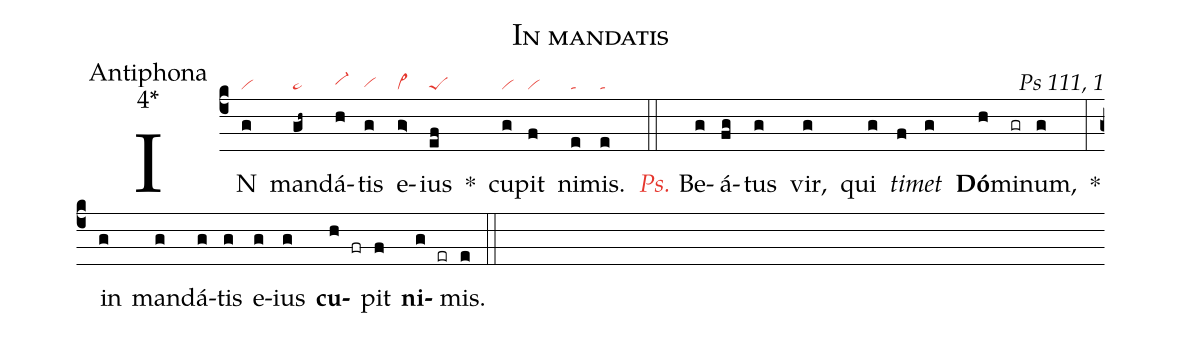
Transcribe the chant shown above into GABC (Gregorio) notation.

name:In mandatis;
office-part:Antiphona;
mode:4*;
commentary:Ps 111, 1;
nabc-lines:1;
%%
(c4) IN(g|vi) man(gh~|ta>)dá(h|vi-hh)tis(g|vihg) e(g>|vi>)ius(ef|peS) *() cu(g|vi)pit(f|vi) ni(e|ta)mis.(e|ta) (::)

<i><c>Ps.</c></i> Be(g)á(fg)tus(g) vir,(g) qui(g) <i>ti</i>(f)<i>met</i>(g) <b>Dó</b>(h)mi(gr)num,(g) *(:) in(g) man(g)dá(g)tis(g) e(g)ius(g) <b>cu</b>(h fr)pit(f) <b>ni</b>(g er)mis.(e) (::)
